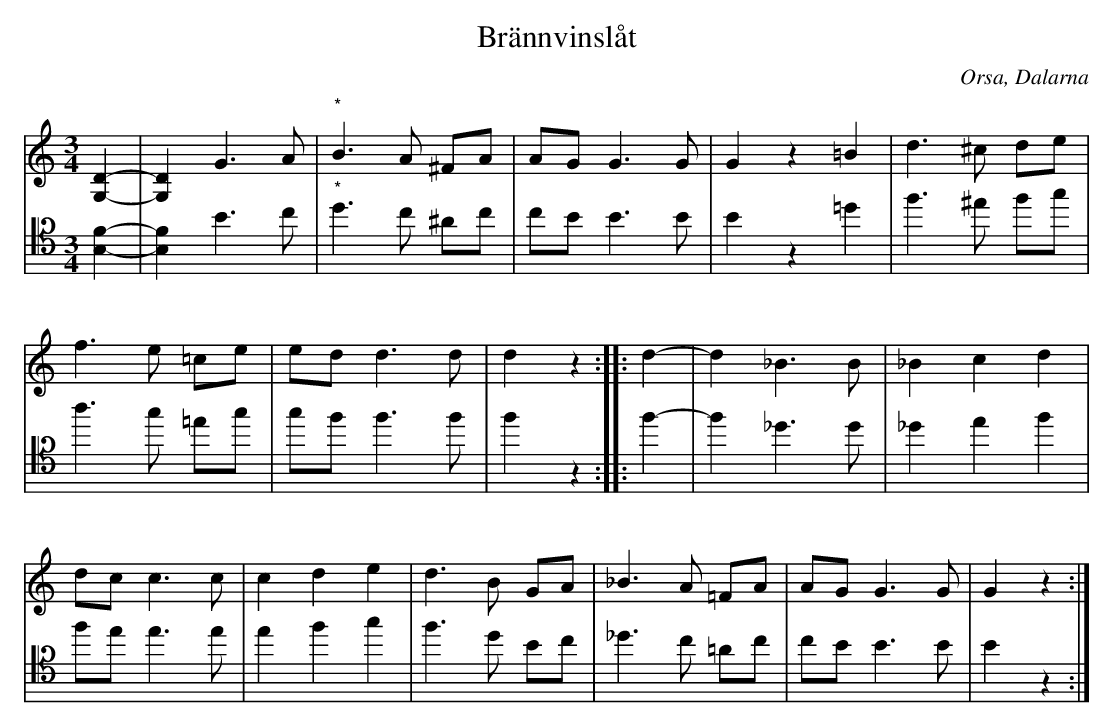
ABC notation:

X:1
T: Brännvinslåt
O: Orsa, Dalarna
M: 3/4
L: 1/8
K: Gmix
V:1
[D2-G,2-] | [D2G,2] G3 A | "*"B3 A ^FA | AG G3 G | G2 z2 =B2 | d3 ^c de |
f3 e =ce | ed d3 d | d2 z2 :: d2- | d2 _B3 B | _B2 c2 d2 |
dc c3 c | c2 d2 e2 | d3 B GA | _B3 A =FA | AG G3 G | G2 z2 :|]
V:2 clef=alto5
[D2-G,2-] | [D2G,2] G3 A | "*"B3 A ^FA | AG G3 G | G2 z2 =B2 | d3 ^c de |
f3 e =ce | ed d3 d | d2 z2 :: d2- | d2 _B3 B | _B2 c2 d2 |
dc c3 c | c2 d2 e2 | d3 B GA | _B3 A =FA | AG G3 G | G2 z2 :|]
